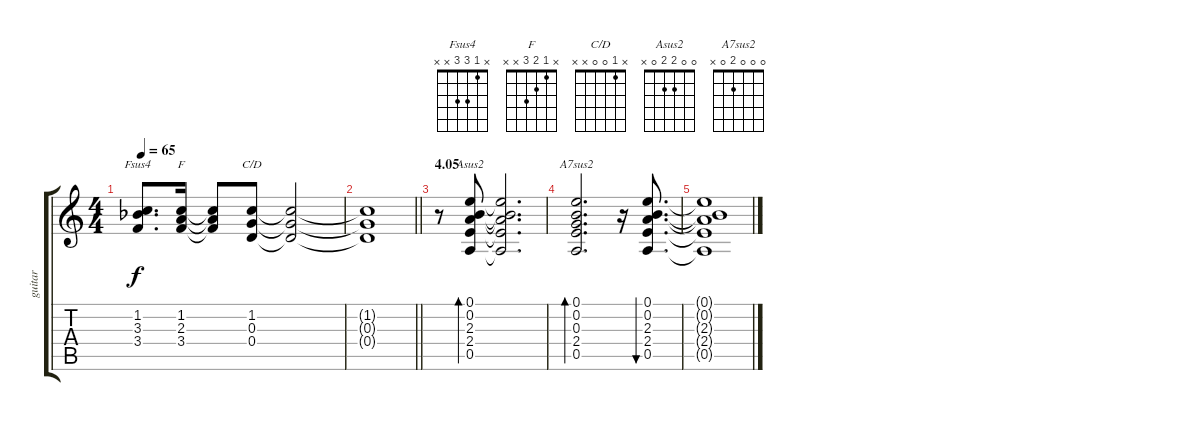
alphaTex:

\track ("guitar" "guitar") {instrument acousticguitarsteel}
\staff {score tabs}
\tuning (E4 B3 G3 D3 A2 E2) {hide}
\chord ("Fsus4" x 1 3 3 x x)
\chord ("F" x 1 2 3 x x)
\chord ("C/D" x 1 0 0 x x)
\chord ("Asus2" 0 0 2 2 0 x)
\chord ("A7sus2" 0 0 0 2 0 x)
\ts (4 4)
\tempo 65
\clef g2
\ks c
(1.2 3.3{acc b} 3.4).8{d ch "Fsus4" dy f} (1.2 2.3 3.4).16{ch "F"} (1.2{t} 2.3{t} 3.4{t}).8 (1.2 0.3 0.4).8{ch "C/D"} (1.2{t} 0.3{t} 0.4{t}).2 |
\barLineRight lightlight
(1.2{t} 0.3{t} 0.4{t}).1 |
\section ("" "4.05")
r.8 (0.1 0.2 2.3 2.4 0.5).8{bd 30 ch "Asus2"} (0.1{t} 0.2{t} 2.3{t} 2.4{t} 0.5{t}).2{d} |
(0.1 0.2 0.3 2.4 0.5).2{d bd 30 ch "A7sus2"} r.16 (0.1 0.2 2.3 2.4 0.5).8{d bu 30} |
(0.1{t} 0.2{t} 2.3{t} 2.4{t} 0.5{t}).1
